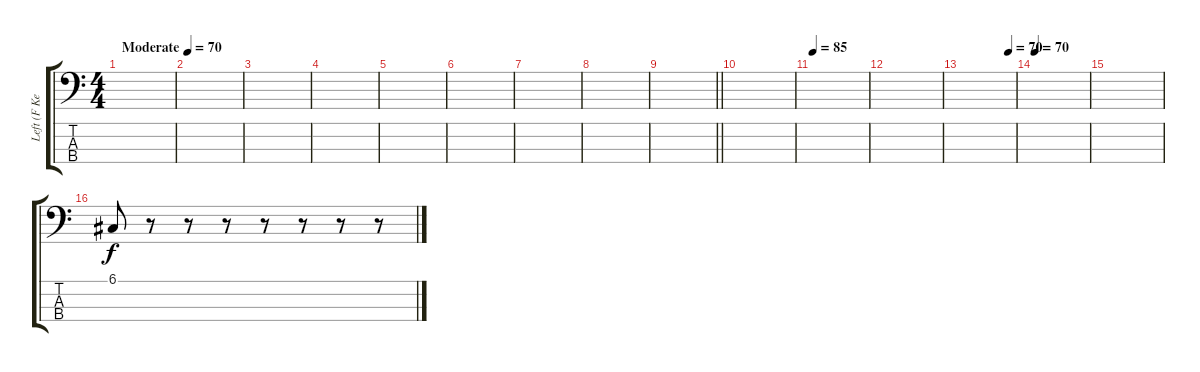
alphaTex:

\track ("Left (F Key)" "Left (F Ke") {instrument acousticgrandpiano}
\staff {score tabs}
\tuning (G2 D2 A1 E1) {hide}
\ts (4 4)
\tempo (70 "Moderate")
\clef f4
\ks c
|
|
|
|
|
|
|
|
\barLineRight lightlight
|
\section ("" "")
|
\tempo 85
|
|
\tempo (70 0.875)
|
\tempo 70
|
|
6.1.8 r.8 r.8 r.8 r.8 r.8 r.8 r.8
